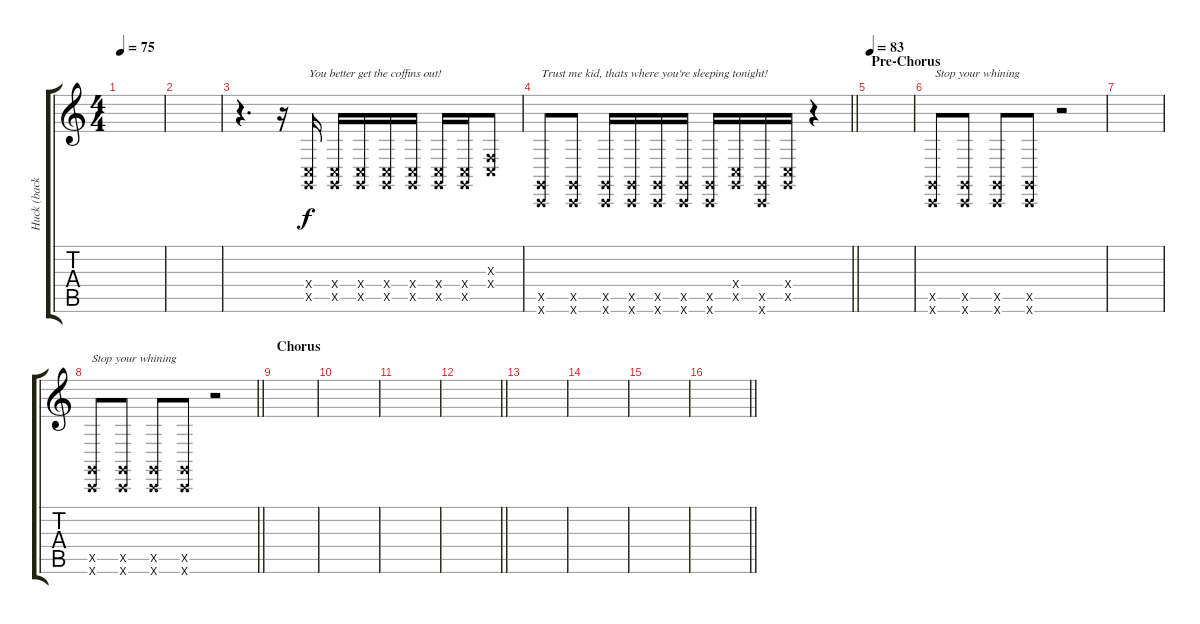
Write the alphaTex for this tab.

\track ("Huck (backing screaming)" "Huck (back") {instrument gunshot}
\staff {score tabs}
\tuning (D4 A3 F3 C3 G2 C2) {hide}
\ts (4 4)
\tempo 75
\clef g2
\ks c
|
|
r.4{d} r.16 (0.4{x} 0.5{x}).16{txt "You better get the coffins out!"} (0.4{x} 0.5{x}).16 (0.4{x} 0.5{x}).16 (0.4{x} 0.5{x}).16 (0.4{x} 0.5{x}).16 (0.4{x} 0.5{x}).16 (0.4{x} 0.5{x}).16 (0.3{x} 0.4{x}).8 |
\barLineRight lightlight
(0.5{x} 0.6{x}).8{txt "Trust me kid, thats where you're sleeping tonight!"} (0.5{x} 0.6{x}).8 (0.5{x} 0.6{x}).16 (0.5{x} 0.6{x}).16 (0.5{x} 0.6{x}).16 (0.5{x} 0.6{x}).16 (0.5{x} 0.6{x}).16 (0.4{x} 0.5{x}).16 (0.5{x} 0.6{x}).16 (0.4{x} 0.5{x}).16 r.4 |
\section ("" "Pre-Chorus")
\tempo 83
|
(0.5{x} 0.6{x}).8{txt " Stop your whining"} (0.5{x} 0.6{x}).8 (0.5{x} 0.6{x}).8 (0.5{x} 0.6{x}).8 r.2 |
|
\barLineRight lightlight
(0.5{x} 0.6{x}).8{txt "Stop your whining"} (0.5{x} 0.6{x}).8 (0.5{x} 0.6{x}).8 (0.5{x} 0.6{x}).8 r.2 |
\section ("" "Chorus")
|
|
|
\barLineRight lightlight
|
|
|
|
\barLineRight lightlight
